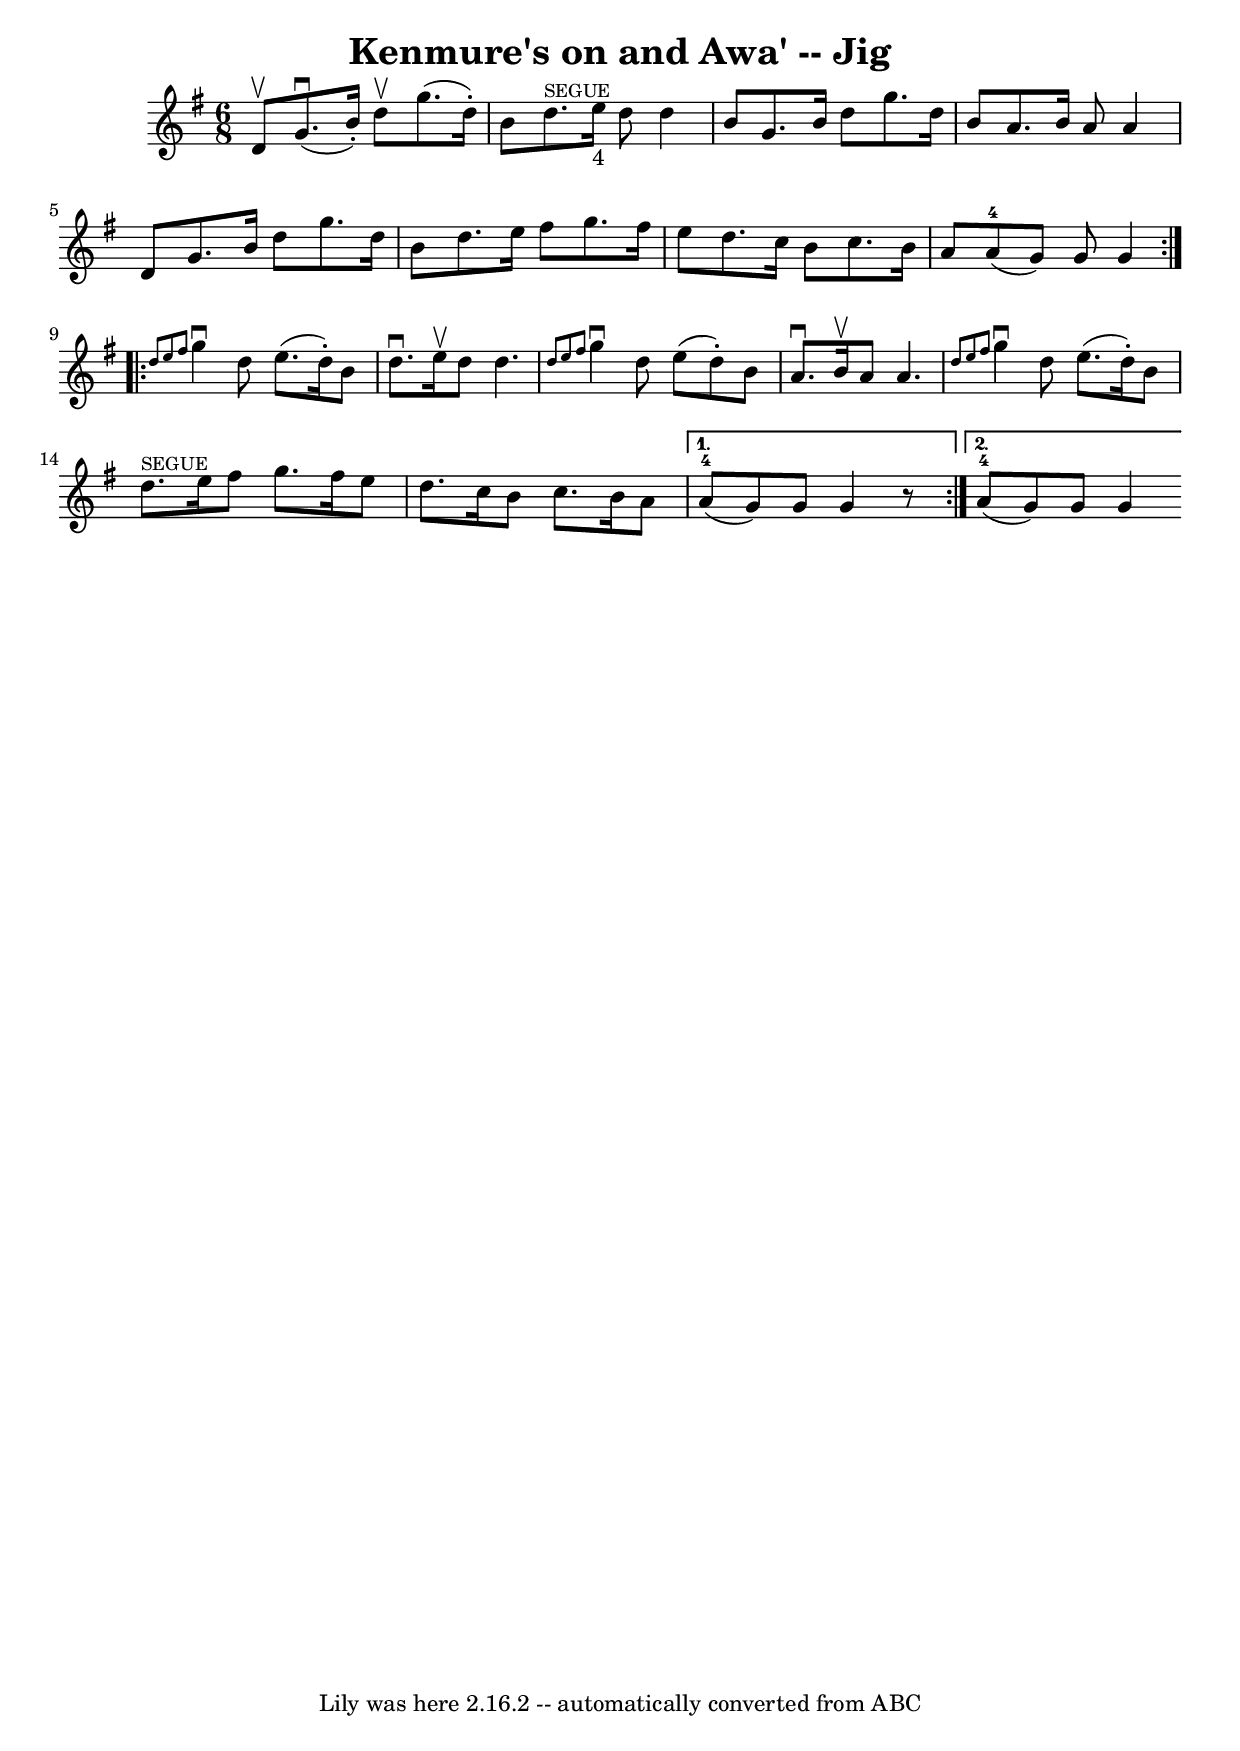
\version "2.16.2"
\include "Mammoth.ily"
\header {
  %% book = "Ryan's Mammoth Collection"
 crossRefNumber = "1"
 footnotes = ""
  origin = "SCOTCH"
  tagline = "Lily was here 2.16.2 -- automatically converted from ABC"
  title = "Kenmure's on and Awa' -- Jig"

}
voicedefault =  {



  \repeat volta 2 {

    \time 6/8 
    \key g \major d'8^\upbow  |
 g'8.^\downbow(b'16-.) d''8^\upbow g''8. (d''16-.) b'8   |
 d''8.^\segue e''16      _"4" d''8 d''4 b'8   |
 g'8. b'16 d''8 g''8. d''16 b'8   |
 a'8. b'16 a'8 a'4 d'8  |
 g'8. b'16 d''8 g''8. d''16 b'8   |
 d''8. e''16 fs''8 g''8. fs''16 e''8   |
 d''8. c''16 b'8 c''8. b'16 a'8   |
 a'8-4(g'8) g'8 g'4  
  } 
  \repeat volta 2 {
    \grace {   
 d''8 e''8 fs''8  
    } g''4^\downbow d''8 e''8. (d''16-.) b'8   |
 d''8.^\downbow e''16^\upbow d''8 d''4.    |
    
    \grace { d''8 e''8 fs''8   	   } g''4^\downbow d''8 e''8 (d''8-.) b'8   |
 a'8.^\downbow b'16^\upbow a'8 a'4.    |
    
    \grace { d''8 e''8 fs''8  
	   } g''4^\downbow d''8 e''8. ( d''16-.) b'8   |
 d''8.^\segue e''16 fs''8 g''8. fs''16 e''8   |
 d''8. c''16 b'8 c''8. b'16 a'8  

  } \alternative{{ a'8-4(g'8) g'8 g'4    r8 
		 } { a'8-4( 		 g'8) g'8 g'4  \bar " |."   
		   }
	       }

}

\score{
  <<

    \context Staff="default"
    {
      \voicedefault 
      
    }

  >>
  \layout {
    
  }
  \midi {
  }

}
